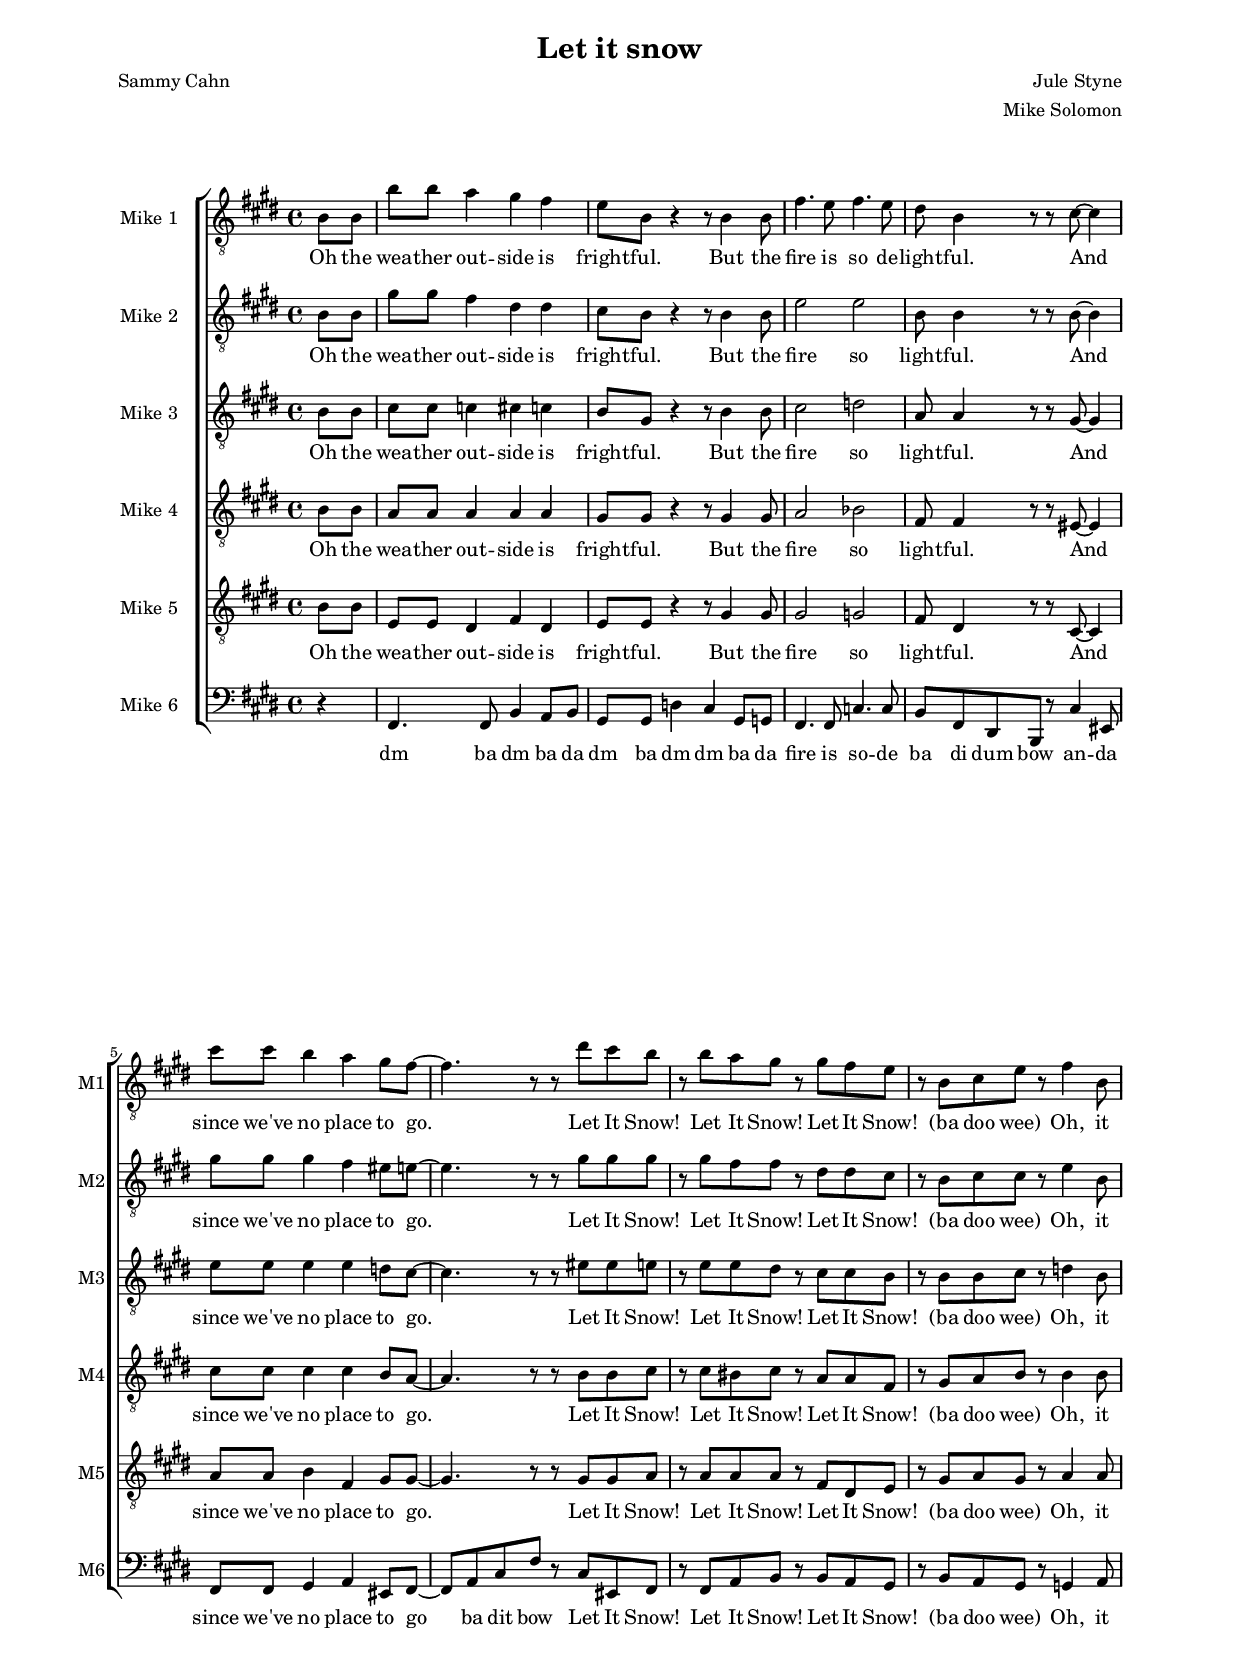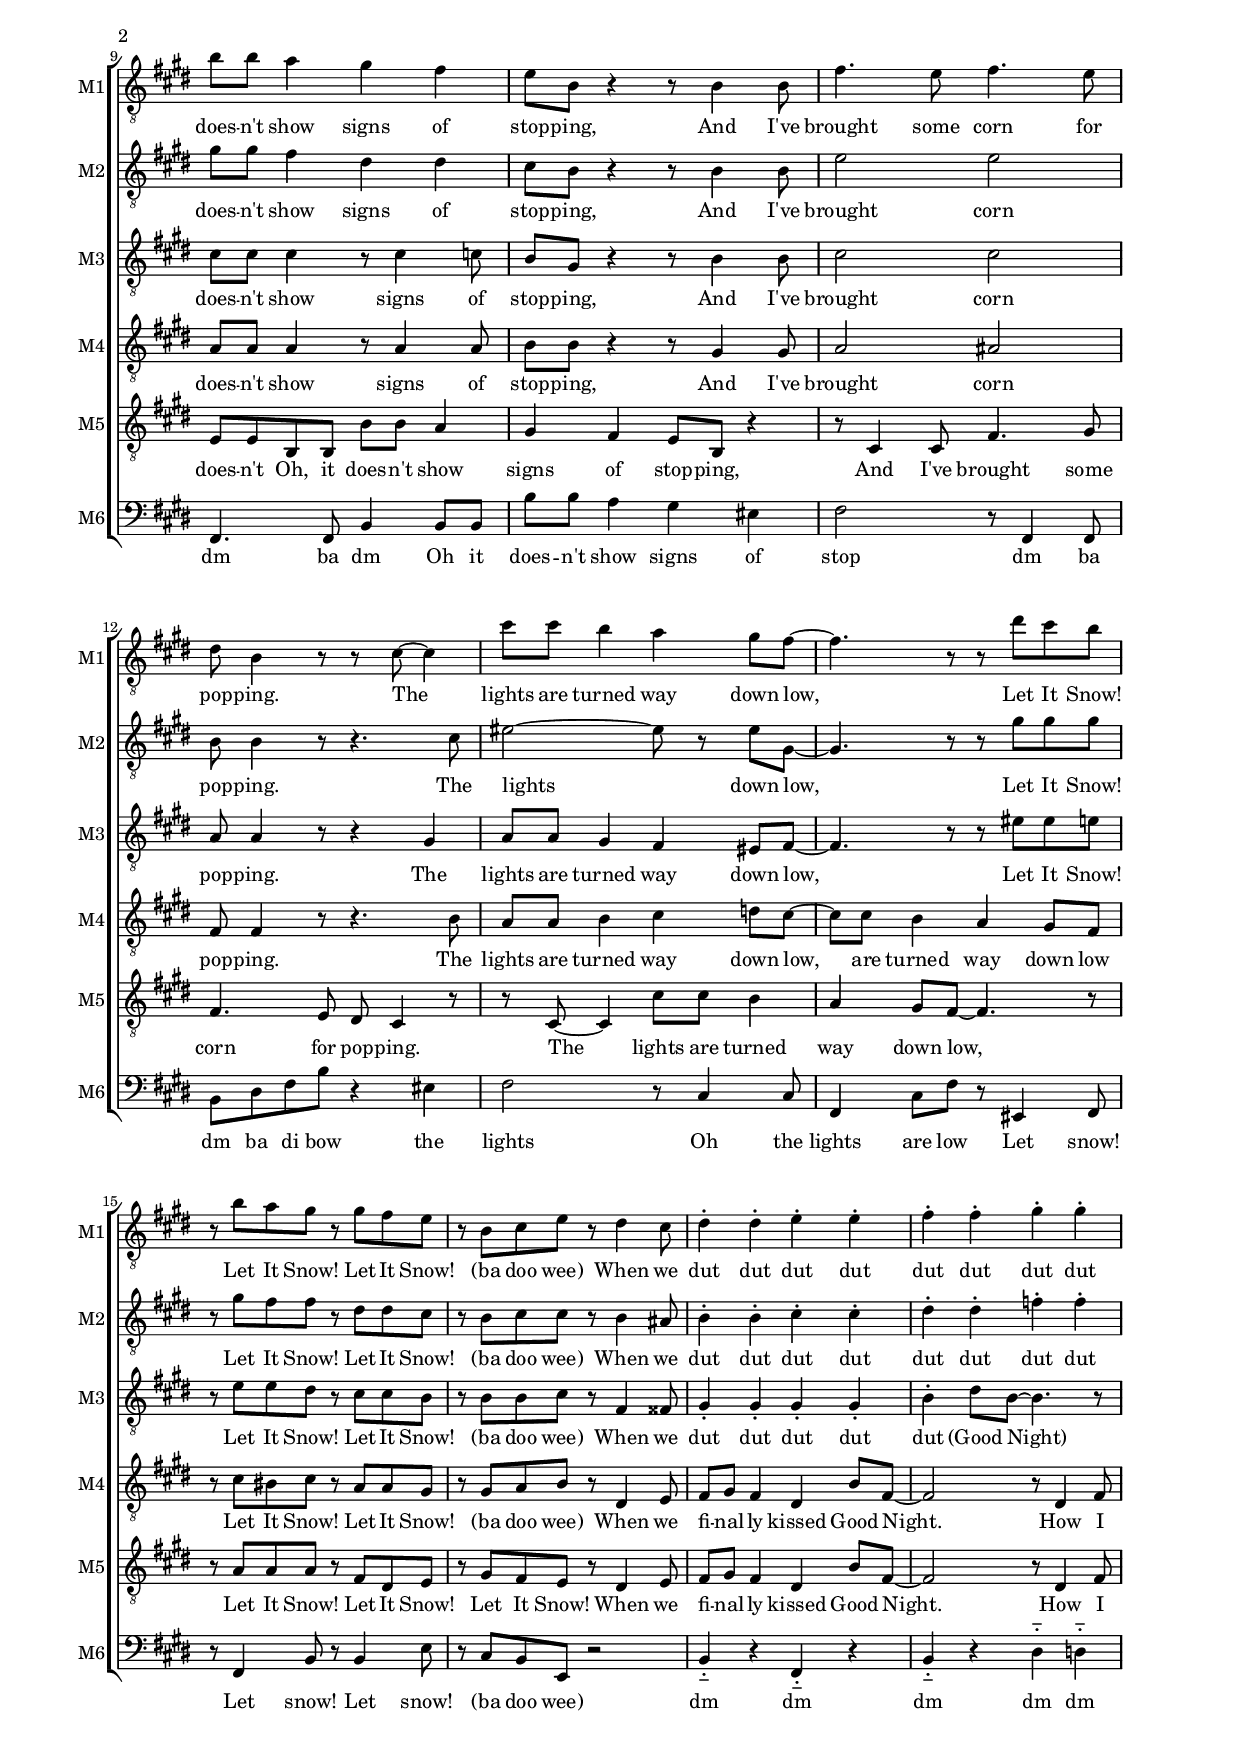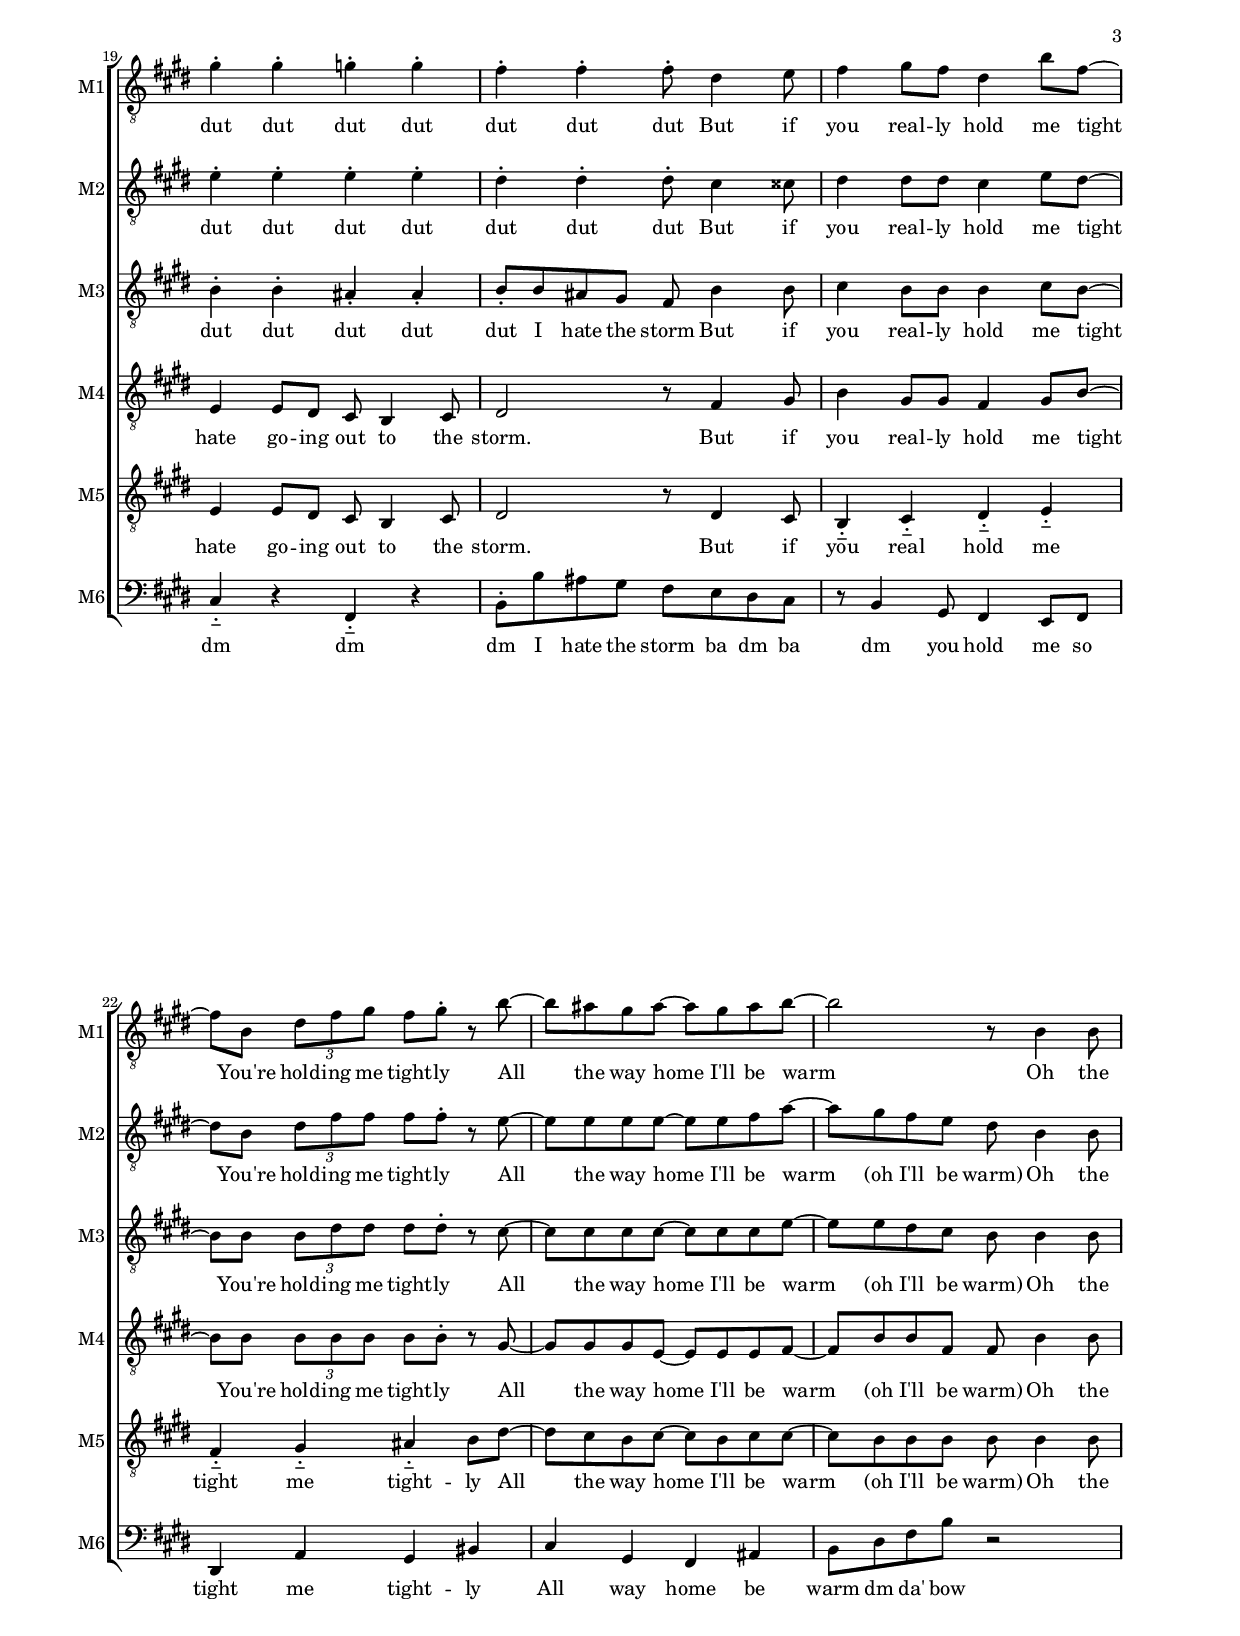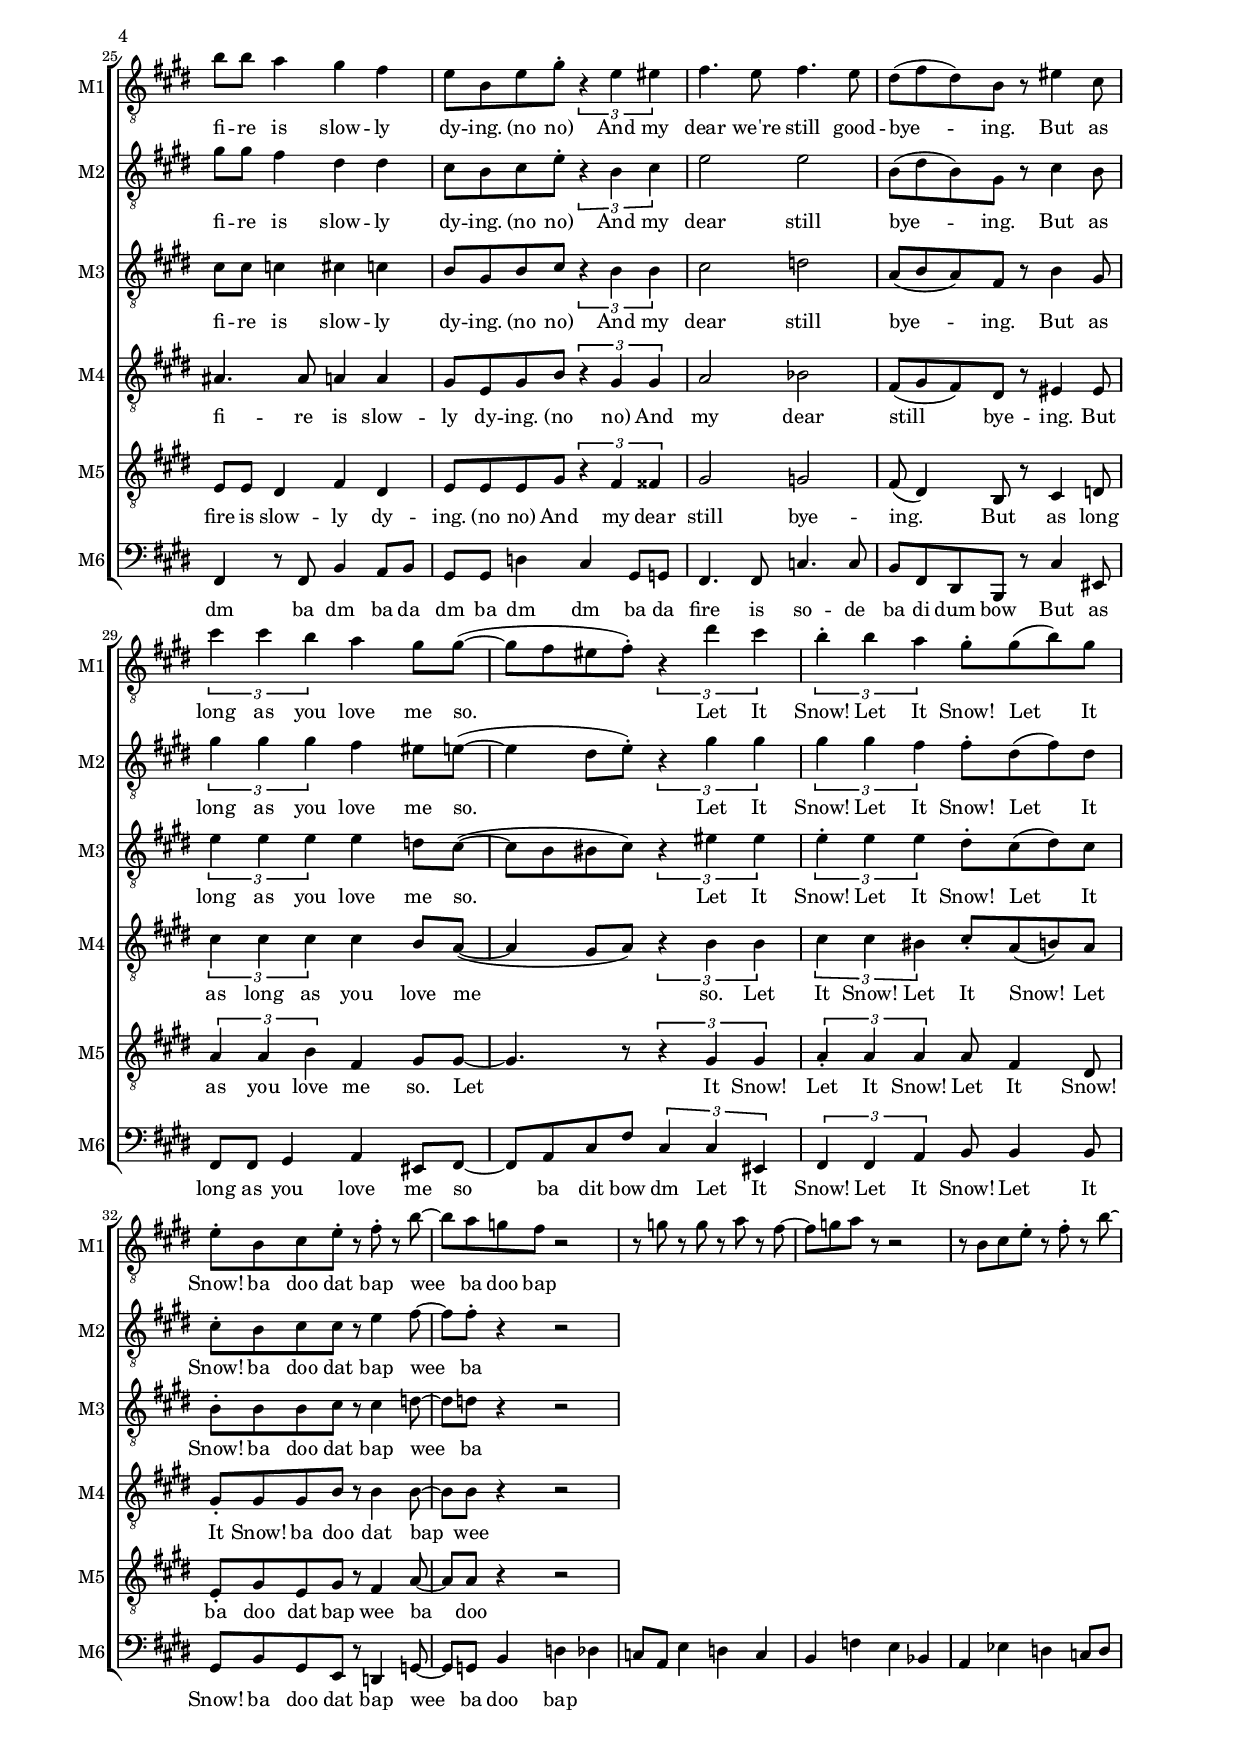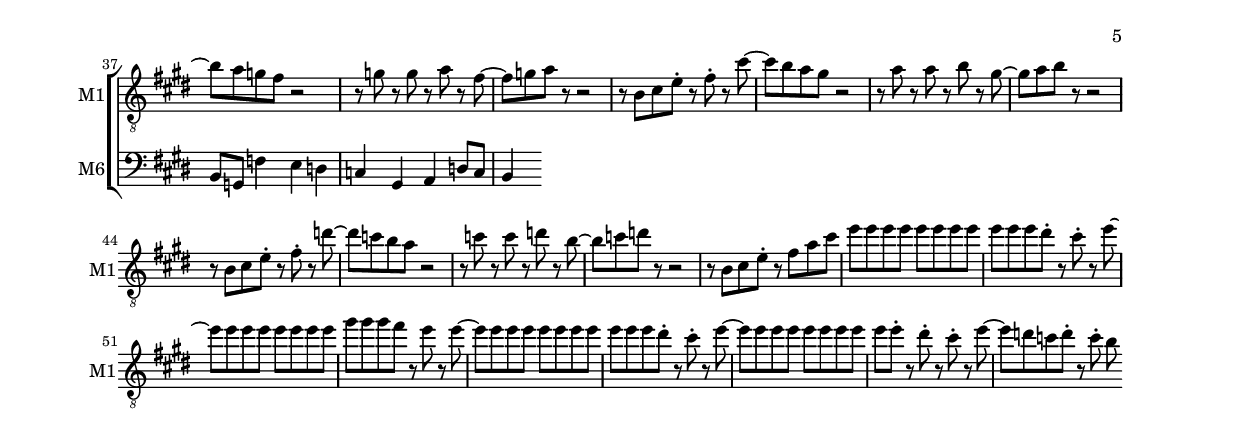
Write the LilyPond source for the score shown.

\version "2.19.83"

one = \relative c' {
    \key e \major
    \partial 4
    \clef "treble_8"
    b8\f b |
    b'8 b a4 gis fis |
    e8 b r4 r8 b4 b8 |
    fis'4. e8 fis4. e8 |
    dis8 b4 r8 r cis ~ cis4 |
    cis'8 cis b4 a gis8 fis ~ |
    fis4. r8 r8 dis' cis b |
    r b a gis r gis fis e |
    r b cis e r fis4 b,8 |
    b'8 b a4 gis fis |
    e8 b r4 r8 b4 b8 |
    fis'4. e8 fis4. e8 |
    dis8 b4 r8 r8 cis8 ~ cis4 |
    cis'8 cis b4 a gis8 fis ~ |
    fis4. r8 r8 dis' cis b |
    r b a gis r gis fis e |
    r b cis e r dis4 cis8 |
    dis4-. dis-. e-. e-. |
    fis-. fis-. gis-. gis-. |
    gis-. gis-. g-. g-. |
    fis-. fis-. fis8-. dis4 e8 |
    fis4 gis8 fis dis4 b'8 fis ~ |
    fis b, \times 2/3 { dis fis gis } fis gis-. r b ~ |
    b ais gis ais ~ ais gis ais b ~ |
    b2 r8 b,4 b8 |
    b'8 b a4 gis fis |
    e8 b e gis-. \times 2/3 { r4 e eis } |
    fis4. e8 fis4. e8 |
    dis8 ( fis dis ) b r8 eis4 cis8 |
    \times 2/3 { cis'4 cis b4 } a4 gis8 gis ~ ( |
    gis fis eis fis-. ) \times 2/3 { r4 dis' cis } |
    \times 2/3 { b-. b a } gis8-. gis ( b ) gis |
    e-. b cis e-. r fis-. r b ~ |
    b a g fis r2 |
    r8 g r g r a r fis ~ |
    fis g a r r2 |
    r8 b, cis e-. r fis-. r b ~ |
    b a g fis r2 |
    r8 g r g r a r fis ~ |
    fis g a r r2 |
    r8 b, cis e-. r fis-. r cis' ~ |
    cis b a gis r2 |
    r8 a r a r b r gis ~ |
    gis a b r r2 |
    r8 b, cis e-. r fis-. r d' ~ |
    d c b a r2 |
    r8 c r c r d r b ~ |
    b c d r r2 |
    r8 b, cis e-. r fis a cis |
    e e e e e e e e |
    e e e dis-. r cis-. r e ~ |
    e e e e e e e e |
    gis gis gis fis r e r e ~ |
    e e e e e e e e |
    e e e dis-. r cis-. r e ~ |
    e e e e e e e e |
    e e-. r dis-. r cis-. r e ~ |
    e d c d-. r c-. b
}

oneL = \lyricmode {
    Oh the wea -- ther out -- side is fright -- ful.
    But the fire is so de -- light -- ful.
    And since we've no place to go.
    Let It Snow! Let It Snow! Let It Snow!
    (ba doo wee)
    Oh, it does -- n't show signs of stop -- ping,
    And I've brought some corn for pop -- ping.
    The lights are turned way down low,
    Let It Snow! Let It Snow! Let It Snow!
    (ba doo wee)
    When we
    dut dut dut dut dut dut dut dut dut dut dut dut dut dut dut
    But if you real -- ly hold me tight
    You're hold -- ing me tight -- ly
    All the way home I'll be warm
    Oh the fi -- re is slow -- ly dy -- ing. (no no)
    And my dear we're still good -- bye -- ing.
    But as long as you love me so.
    Let It Snow! Let It Snow! Let It Snow!
    ba doo dat bap wee ba doo bap  
}

two = \relative c' {
    \key e \major
    \partial 4
    \clef "treble_8"
    b8\ppp b |
    gis'8\f gis fis4 dis dis |
    cis8 b8 r4 r8 b4 b8 |
    e2 e |
    b8 b4 r8 r b8 ~ b4 |
    gis'8 gis gis4 fis eis8 e ~ |
    e4. r8 r8 gis gis gis |
    r gis fis fis r dis dis cis |
    r b cis cis r e4 b8\pp |
    gis'8\f gis fis4 dis dis |
    cis8 b8 r4 r8 b4 b8 |
    e2 e |
    b8 b4 r8 r4. cis8 |
    eis2 ~ eis8 r eis8 gis, ~ |
    gis4. r8 r8 gis' gis gis |
    r gis fis fis r dis dis cis |
    r b cis cis r b4 ais8 |
    b4-. b-. cis-. cis-. |
    dis-. dis-. f-. f-. |
    e-. e-. e-. e-. |
    dis-. dis-. dis8-. cis4 cisis8 |
    dis4 dis8 dis cis4 e8 dis ~ |
    dis b\ppp \times 2/3 { dis fis fis } fis fis-. r e\f ~ |
    e e e e ~ e e fis a ~ |
    a gis fis e dis b4\ppp b8 |
    gis'8\f gis fis4 dis dis |
    cis8 b cis e-. \times 2/3 { r4 b cis } |
    e2 e |
    b8 ( dis b ) gis r8 cis4 b8 |
    \times 2/3 { gis'4 gis gis } fis eis8 e ~ ( |
    e4 dis8 e-. ) \times 2/3 { r4 gis gis } |
    \times 2/3 { gis gis fis } fis8-. dis ( fis ) dis |
    cis-. b cis cis r e4 fis8 ~ |
    fis fis8-. r4 r2 |
}

twoL = \lyricmode {
    Oh the wea -- ther out -- side is fright -- ful.
    But the fire so light -- ful.
    And since we've no place to go.
    Let It Snow! Let It Snow! Let It Snow!
    (ba doo wee)
    Oh, it does -- n't show signs of stop -- ping,
    And I've brought corn pop -- ping.
    The lights down low,
    Let It Snow! Let It Snow! Let It Snow!
    (ba doo wee)
    When we
    dut dut dut dut dut dut dut dut dut dut dut dut dut dut dut
    But if you real -- ly hold me tight
    You're hold -- ing me tight -- ly
    All the way home I'll be warm (oh I'll be warm)
    Oh the fi -- re is slow -- ly dy -- ing. (no no)
    And my dear still bye -- ing.
    But as long as you love me so.
    Let It Snow! Let It Snow! Let It Snow!
    ba doo dat bap wee ba doo bap  
}

three = \relative c' {
    \key e \major
    \partial 4
    \clef "treble_8"
    b8\ppp b |
    cis8\f cis c4 cis c |
    b8 gis r4 r8 b4 b8 |
    cis2 d |
    a8 a4 r8 r gis8 ~ gis4 |
    e'8 e e4 e d8 cis ~ |
    cis4. r8 r eis eis e |
    r e e dis r cis cis b |
    r b b cis r d4 b8\pp |
    cis8\f cis cis4 r8 cis4 c8 |
    b8 gis r4 r8 b4 b8 |
    cis2 cis |
    a8 a4 r8 r4 gis4 |
    a8 a gis4 fis eis8 fis ~ |
    fis4. r8 r8 eis' eis e |
    r e e dis8 r cis cis b8 |
    r b b cis r fis,4 fisis8 |
    gis4-. gis-. gis-. gis-. |
    b-. dis8 b ~ b4. r8 |
    b4-. b-. ais-. ais-. |
    b8-. b ais gis fis b4 b8  |
    cis4 b8 b b4 cis8 b ~ |
    b b\ppp \times 2/3 { b dis\f dis } dis dis-. r cis ~ |
    cis cis cis cis ~ cis cis cis e ~ |
    e e dis cis b b4\ppp b8 |
    cis8\f cis c4 cis c |
    b8 gis b cis \times 2/3 { r4 b b } |
    cis2 d |
    a8 ( b a ) fis r8 b4 gis8 |
    \times 2/3 { e'4 e e } e d8 cis ~ ( |
    cis b bis cis ) \times 2/3 { r4 eis eis } |
    \times 2/3 { e-. e e } dis8-. cis ( dis ) cis |
    b-. b b cis r cis4 d8 ~ |
    d8 d8 r4 r2 |
}

threeL = \lyricmode {
    Oh the wea -- ther out -- side is fright -- ful.
    But the fire so light -- ful.
    And since we've no place to go.
    Let It Snow! Let It Snow! Let It Snow!
    (ba doo wee)
    Oh, it does -- n't show signs of stop -- ping,
    And I've brought corn pop -- ping.
    The lights are turned way down low,
    Let It Snow! Let It Snow! Let It Snow!
    (ba doo wee)
    When we
    dut dut dut dut dut (Good Night) dut dut dut dut dut I hate the storm
    But if you real -- ly hold me tight
    You're hold -- ing me tight -- ly
    All the way home I'll be warm (oh I'll be warm)
    Oh the fi -- re is slow -- ly dy -- ing. (no no)
    And my dear still bye -- ing.
    But as long as you love me so.
    Let It Snow! Let It Snow! Let It Snow!
    ba doo dat bap wee ba doo bap  
}

four = \relative c' {
    \key e \major
    \partial 4
    \clef "treble_8"
    b8\ppp b |
    a8\f a a4 a a |
    gis8 gis r4 r8 gis4 gis8 |
    a2 bes |
    fis8 fis4 r8 r eis8 ~ eis4 |
    cis'8 cis cis4 cis b8 a ~ |
    a4. r8 r b b cis |
    r cis bis cis r a a fis |
    r gis a b r b4\ppp b8 |
    a8\f a a4 r8 a4 a8 |
    b8 b r4 r8 gis4 gis8 |
    a2 ais |
    fis8 fis4 r8 r4. b8 |
    a8 a b4 cis d8 cis ~ |
    cis8 cis b4 a gis8 fis |
    r cis' bis cis r a a gis |
    r gis a b r dis,4 e8 |
    fis8 gis fis4 dis b'8 fis ~ |
    fis2 r8 dis4 fis8 |
    e4 e8 dis cis b4 cis8 |
    dis2 r8 fis4 gis8 |
    b4 gis8 gis fis4 gis8 b ~ |
    b b \times 2/3 { b b b } b b-. r gis ~ |
    gis gis gis e ~ e e e fis ~ |
    fis b b fis fis b4 b8 |
    ais4. ais8 a4 a |
    gis8 e gis b \times 2/3 { r4 gis gis } |
    a2 bes |
    fis8 ( gis fis ) dis r8 eis4 eis8 |
    \times 2/3 { cis'4 cis cis4 } cis b8 a ~ ( |
    a4 gis8 a ) \times 2/3 { r4 b b } |
    \times 2/3 { cis cis bis } cis8-. a ( b ) a |
    gis-. gis gis b r b4 b8 ~ |
    b8 b r4 r2 |
}

fourL = \lyricmode {
    Oh the wea -- ther out -- side is fright -- ful.
    But the fire so light -- ful.
    And since we've no place to go.
    Let It Snow! Let It Snow! Let It Snow!
    (ba doo wee)
    Oh, it does -- n't show signs of stop -- ping,
    And I've brought corn pop -- ping.
    The lights are turned way down low, are turned way down low
    Let It Snow! Let It Snow!
    (ba doo wee)
    When we
    fi -- nal -- ly kissed Good Night.
    How I hate go -- ing out to the storm.
    But if you real -- ly hold me tight
    You're hold -- ing me tight -- ly
    All the way home I'll be warm (oh I'll be warm)
    Oh the fi -- re is slow -- ly dy -- ing. (no no)
    And my dear still bye -- ing.
    But as long as you love me so.
    Let It Snow! Let It Snow! Let It Snow!
    ba doo dat bap wee ba doo bap  
}

five = \relative c' {
    \key e \major
    \partial 4
    \clef "treble_8"
    b8\ppp b |
    e,8\f e dis4 fis dis |
    e8 e r4 r8 gis4 gis8 |
    gis2 g |
    fis8 dis4 r8 r cis8 ~ cis4 |
    a'8 a b4 fis gis8 gis ~ |
    gis4. r8 r gis gis a |
    r a a a r fis dis e |
    r gis a gis r a4 a8\mf |
    e8 e b8 b b'8 b a4 |
    gis fis e8 b r4 |
    r8 cis4 cis8 fis4. gis8 |
    fis4. e8 dis8 cis4 r8 |
    r cis ~ cis4 cis'8 cis b4 |
    a gis8 fis ~ fis4. r8 |
    r a a a r fis dis e |
    r gis fis e r dis4 e8 |
    fis8 gis fis4 dis b'8 fis ~ |
    fis2 r8 dis4 fis8 |
    e4 e8 dis cis b4 cis8 |
    dis2 r8 dis4 cis8 |
    b4-_ cis-_ dis-_ e-_ |
    fis-_ gis-_ ais-_ b8 dis ~ |
    dis cis b cis ~ cis b cis cis ~ |
    cis b b b b8 b4\ppp b8 |
    e,8\f e dis4 fis dis |
    e8 e e gis \times 2/3 { r4 fis fisis } |
    gis2 g |
    fis8 ( dis4 ) b8 r cis4 d8 |
    \times 2/3 { a'4 a b } fis gis8 gis ~ |
    gis4. r8 \times 2/3 { r4 gis gis } |
    \times 2/3 { a-. a a } a8 fis4 dis8 |
    e-. gis e gis r fis4 a8 ~ |
    a8 a r4 r2 |
}

fiveL = \lyricmode {
    Oh the wea -- ther out -- side is fright -- ful.
    But the fire so light -- ful.
    And since we've no place to go.
    Let It Snow! Let It Snow! Let It Snow!
    (ba doo wee)
    Oh, it does -- n't Oh, it does -- n't show signs of stop -- ping,
    And I've brought some corn for pop -- ping.
    The lights are turned way down low,
    Let It Snow! Let It Snow! Let It Snow!
    When we
    fi -- nal -- ly kissed Good Night.
    How I hate go -- ing out to the storm.
    But if you real hold me tight me tight -- ly
    All the way home I'll be warm (oh I'll be warm)
    Oh the fire is slow -- ly dy -- ing. (no no)
    And my dear still bye -- ing.
    But as long as you love me so.
    Let It Snow! Let It Snow! Let It Snow!
    ba doo dat bap wee ba doo bap  
}

six = \relative c, {
    \key e \major
    \partial 4
    \clef bass
    r4 |
    fis4. fis8 b4 a8 b |
    gis8 gis d'4 cis gis8 g |
    fis4. fis8 c'4. c8 |
    b fis dis b r cis'4 eis,8 |
    fis8 fis gis4 a eis8 fis ~ |
    fis8 a cis fis r cis eis, fis |
    r fis a b r b a gis |
    r8 b a gis r g4 a8 |
    fis4. fis8 b4 b8 b |
    b'8 b a4 gis eis |
    fis2 r8 fis,4 fis8 |
    b8 dis fis b r4 eis,4 |
    fis2 r8 cis4 cis8 |
    fis,4 cis'8 fis8 r8 eis,4 fis8 |
    r fis4 b8 r b4 e8 |
    r cis b e, r2 |
    b'4-_ r fis-_ r |
    b-_ r dis-_ d-_ |
    cis-_ r fis,-_ r |
    b8-. b' ais gis fis e dis cis |
    r8 b4 gis8 fis4 e8 fis |
    dis4 a' gis bis |
    cis gis fis ais |
    b8 dis fis b r2 |
    fis,4 r8 fis b4 a8 b |
    gis8 gis d'4 cis gis8 g |
    fis4. fis8 c'4. c8 |
    b fis dis b r cis'4 eis,8 |
    fis8 fis gis4 a eis8 fis ~ |
    fis8 a cis fis \times 2/3 { cis4 cis eis, } |
    \times 2/3 { fis fis a } b8 b4 b8 |
    gis8 b gis e r d4 g8 ~ |
    g8 g b4 d des |
    c8 a e'4 d c |
    b f' e bes |
    a ees' d c8 d |
    b8 g f'4 e d |
    c gis a d8 c |
    b4
}

sixL = \lyricmode {
    dm ba dm ba da
    dm ba dm dm ba da
    fire is so -- de
    ba di dum bow an -- da
    since we've no place to
    go ba dit bow
    Let It Snow! Let It Snow! Let It Snow!
    (ba doo wee)
    Oh, it
    dm ba dm Oh it does -- n't show signs of stop
    dm ba
    dm ba di bow the lights
    Oh the lights are low
    Let snow! Let snow! Let snow!
    (ba doo wee)
    dm dm dm dm dm dm dm
    dm I hate the storm ba dm ba
    dm you hold me so tight
    me tight -- ly
    All way home be warm dm da' bow
    dm ba dm ba da
    dm ba dm dm ba da
    fire is so -- de
    ba di dum bow But as
    long as you love me
    so ba dit bow dm
    Let It Snow! Let It Snow! Let It Snow!
    ba doo dat bap wee ba doo bap
}

unfoldSwing = #(define-music-function (parser location tp) (integer?)
#{
  \set Score.tempoWholesPerMinute = #(ly:make-moment (/ (* 3 tp) 2) 8 0 0)
  s8
  \set Score.tempoWholesPerMinute = #(ly:make-moment (* 3 tp) 8 0 0)
  s8
#})

muzak = \new ChoirStaff <<
    \new Staff \with { instrumentName = "Mike 1" shortInstrumentName = "M1" } << \new Voice = "one" \one \new Lyrics \lyricsto "one" \oneL >>
    \new Staff \with { instrumentName = "Mike 2" shortInstrumentName = "M2" } << \new Voice = "two" \two \new Lyrics \lyricsto "two" \twoL >>
    \new Staff \with { instrumentName = "Mike 3" shortInstrumentName = "M3" } << \new Voice = "three" \three \new Lyrics \lyricsto "three" \threeL >>
    \new Staff \with { instrumentName = "Mike 4" shortInstrumentName = "M4" } << \new Voice = "four" \four \new Lyrics \lyricsto "four" \fourL >>
    \new Staff \with { instrumentName = "Mike 5" shortInstrumentName = "M5" } << \new Voice = "five" \five \new Lyrics \lyricsto "five" \fiveL >>
    \new Staff \with { instrumentName = "Mike 6" shortInstrumentName = "M6" } << \new Voice = "six" \six \new Lyrics \lyricsto "six" \sixL >>
>>

\score {
    \muzak
    \layout { \Score { \override DynamicText.stencil = ##f }}
}

\score {
    << { \unfoldRepeats \muzak } { \repeat unfold 86 { \unfoldSwing #98 } \set Score.tempoWholesPerMinute = #(ly:make-moment 98 4 0 0) s4 \repeat unfold 158 { \unfoldSwing #98 } } >>
    \midi {}
}

\header {
    title = "Let it snow"
    composer = "Jule Styne"
    arranger = "Mike Solomon"
    poet = "Sammy Cahn"
}

\paper {
    left-margin=2.0\cm
    right-margin=2.0\cm
}
#(set-global-staff-size 15.87)